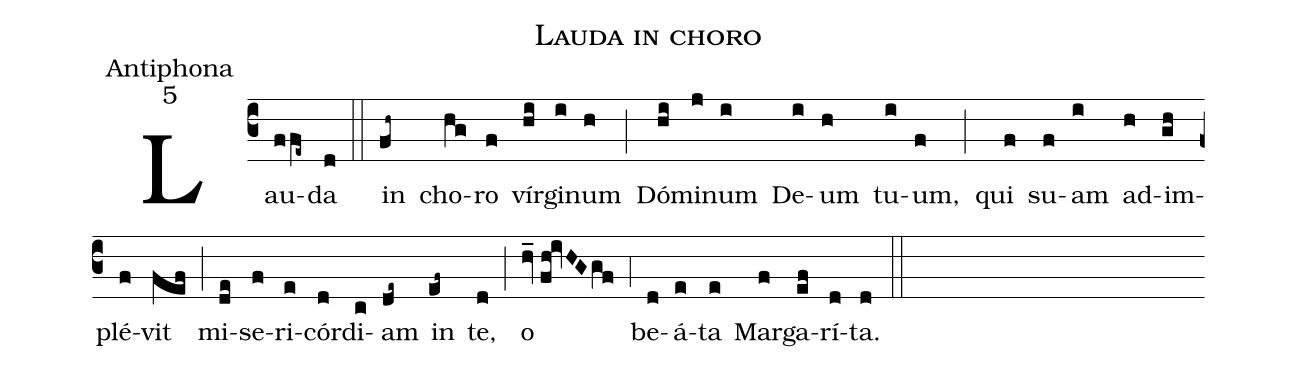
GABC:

name:Lauda in choro;
office-part:Antiphona;
mode:5;
%%
(c3) Lau(ffe~)da(d) (::)
in(fh~) cho(hg)ro(f) vír(hi)gi(i)num(h) (;) Dó(hi)mi(j)num(i) De(i)um(h) tu(i)um,(f) (;) qui(f) su(f)am(i) ad(h)im(gh)plé(f)vit(fef) (;) mi(de)se(f)ri(e)cór(d)di(c)am(de~) in(ef~) te,(d) (;) o(hv_//fh!ivHGgf) (,4) be(d)á(e)ta(e) Mar(f)ga(ef)rí(d)ta.(d) (::)
